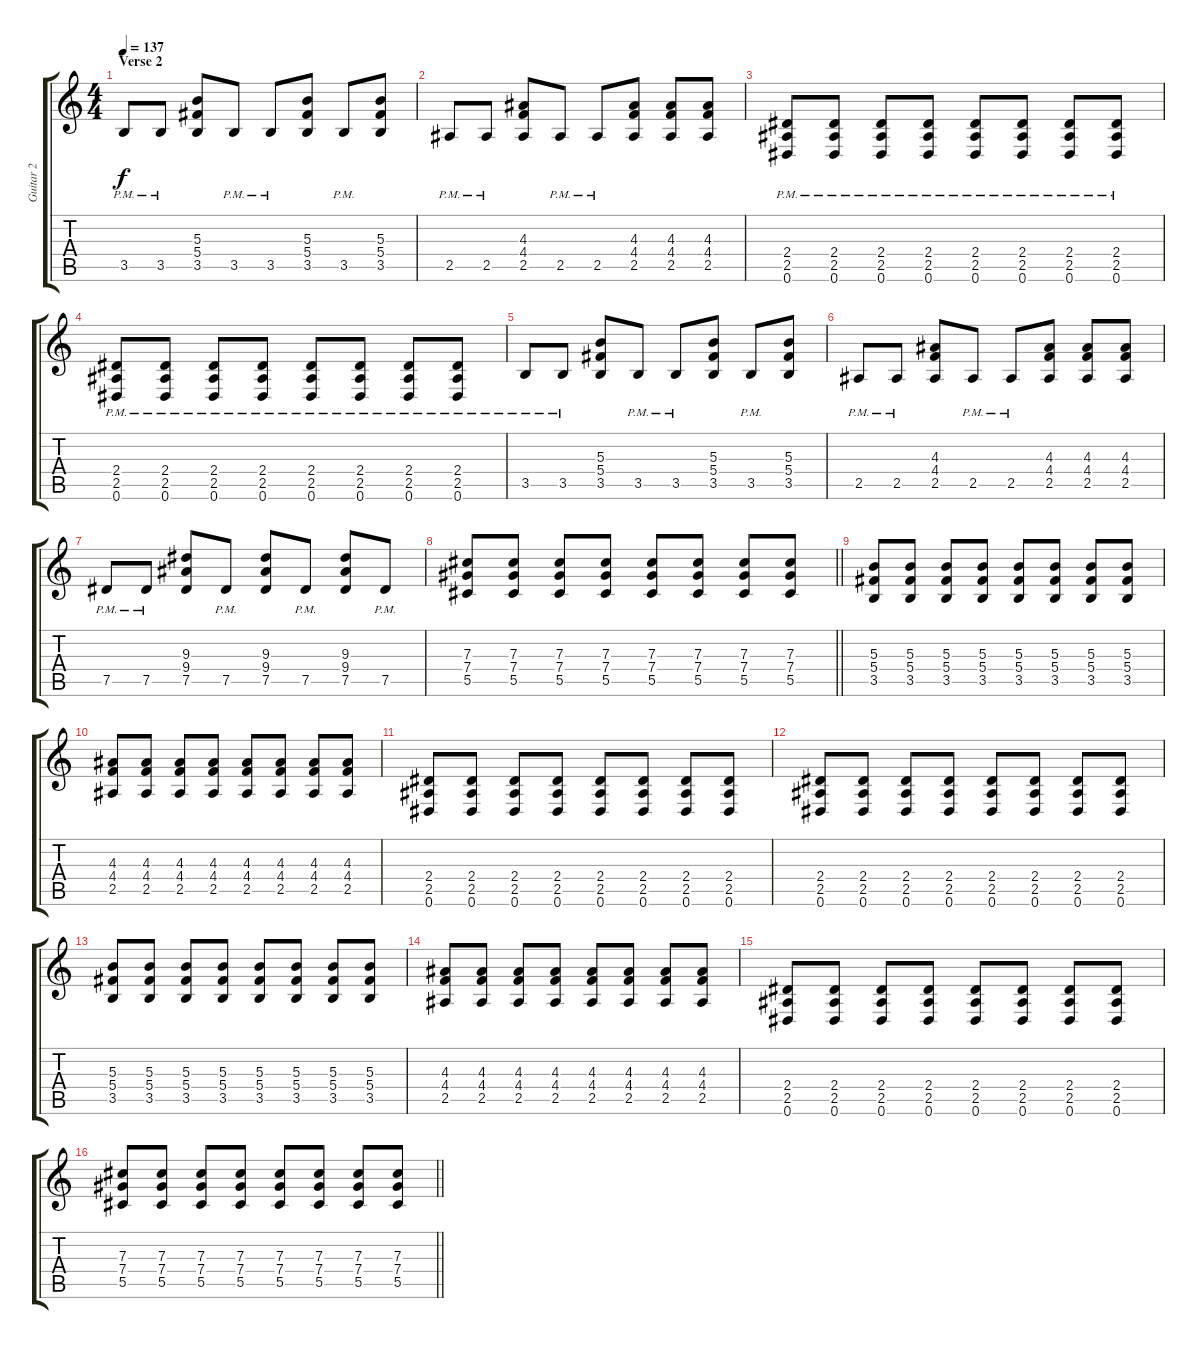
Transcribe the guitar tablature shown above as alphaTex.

\track ("Guitar 2" "Guitar 2") {instrument distortionguitar}
\staff {score tabs}
\tuning (Eb4 Bb3 Gb3 Db3 Ab2 Eb2) {hide}
\ts (4 4)
\section ("" "Verse 2")
\tempo 137
\clef g2
\ks c
3.5{pm}.8{dy f} 3.5{pm}.8 (5.3 5.4 3.5).8 3.5{pm}.8 3.5{pm}.8 (5.3 5.4 3.5).8 3.5{pm}.8 (5.3 5.4 3.5).8 |
2.5{pm}.8 2.5{pm}.8 (4.3 4.4 2.5).8 2.5{pm}.8 2.5{pm}.8 (4.3 4.4 2.5).8 (4.3 4.4 2.5).8 (4.3 4.4 2.5).8 |
(2.4{pm} 2.5{pm} 0.6{pm}).8 (2.4{pm} 2.5{pm} 0.6{pm}).8 (2.4{pm} 2.5{pm} 0.6{pm}).8 (2.4{pm} 2.5{pm} 0.6{pm}).8 (2.4{pm} 2.5{pm} 0.6{pm}).8 (2.4{pm} 2.5{pm} 0.6{pm}).8 (2.4{pm} 2.5{pm} 0.6{pm}).8 (2.4{pm} 2.5{pm} 0.6{pm}).8 |
(2.4{pm} 2.5{pm} 0.6{pm}).8 (2.4{pm} 2.5{pm} 0.6{pm}).8 (2.4{pm} 2.5{pm} 0.6{pm}).8 (2.4{pm} 2.5{pm} 0.6{pm}).8 (2.4{pm} 2.5{pm} 0.6{pm}).8 (2.4{pm} 2.5{pm} 0.6{pm}).8 (2.4{pm} 2.5{pm} 0.6{pm}).8 (2.4{pm} 2.5{pm} 0.6{pm}).8 |
3.5{pm}.8 3.5{pm}.8 (5.3 5.4 3.5).8 3.5{pm}.8 3.5{pm}.8 (5.3 5.4 3.5).8 3.5{pm}.8 (5.3 5.4 3.5).8 |
2.5{pm}.8 2.5{pm}.8 (4.3 4.4 2.5).8 2.5{pm}.8 2.5{pm}.8 (4.3 4.4 2.5).8 (4.3 4.4 2.5).8 (4.3 4.4 2.5).8 |
7.5{pm}.8 7.5{pm}.8 (9.3 9.4 7.5).8 7.5{pm}.8 (9.3 9.4 7.5).8 7.5{pm}.8 (9.3 9.4 7.5).8 7.5{pm}.8 |
\barLineRight lightlight
(7.3 7.4 5.5).8 (7.3 7.4 5.5).8 (7.3 7.4 5.5).8 (7.3 7.4 5.5).8 (7.3 7.4 5.5).8 (7.3 7.4 5.5).8 (7.3 7.4 5.5).8 (7.3 7.4 5.5).8 |
(5.3 5.4 3.5).8 (5.3 5.4 3.5).8 (5.3 5.4 3.5).8 (5.3 5.4 3.5).8 (5.3 5.4 3.5).8 (5.3 5.4 3.5).8 (5.3 5.4 3.5).8 (5.3 5.4 3.5).8 |
(4.3 4.4 2.5).8 (4.3 4.4 2.5).8 (4.3 4.4 2.5).8 (4.3 4.4 2.5).8 (4.3 4.4 2.5).8 (4.3 4.4 2.5).8 (4.3 4.4 2.5).8 (4.3 4.4 2.5).8 |
(2.4 2.5 0.6).8 (2.4 2.5 0.6).8 (2.4 2.5 0.6).8 (2.4 2.5 0.6).8 (2.4 2.5 0.6).8 (2.4 2.5 0.6).8 (2.4 2.5 0.6).8 (2.4 2.5 0.6).8 |
(2.4 2.5 0.6).8 (2.4 2.5 0.6).8 (2.4 2.5 0.6).8 (2.4 2.5 0.6).8 (2.4 2.5 0.6).8 (2.4 2.5 0.6).8 (2.4 2.5 0.6).8 (2.4 2.5 0.6).8 |
(5.3 5.4 3.5).8 (5.3 5.4 3.5).8 (5.3 5.4 3.5).8 (5.3 5.4 3.5).8 (5.3 5.4 3.5).8 (5.3 5.4 3.5).8 (5.3 5.4 3.5).8 (5.3 5.4 3.5).8 |
(4.3 4.4 2.5).8 (4.3 4.4 2.5).8 (4.3 4.4 2.5).8 (4.3 4.4 2.5).8 (4.3 4.4 2.5).8 (4.3 4.4 2.5).8 (4.3 4.4 2.5).8 (4.3 4.4 2.5).8 |
(2.4 2.5 0.6).8 (2.4 2.5 0.6).8 (2.4 2.5 0.6).8 (2.4 2.5 0.6).8 (2.4 2.5 0.6).8 (2.4 2.5 0.6).8 (2.4 2.5 0.6).8 (2.4 2.5 0.6).8 |
\barLineRight lightlight
(7.3 7.4 5.5).8 (7.3 7.4 5.5).8 (7.3 7.4 5.5).8 (7.3 7.4 5.5).8 (7.3 7.4 5.5).8 (7.3 7.4 5.5).8 (7.3 7.4 5.5).8 (7.3 7.4 5.5).8
